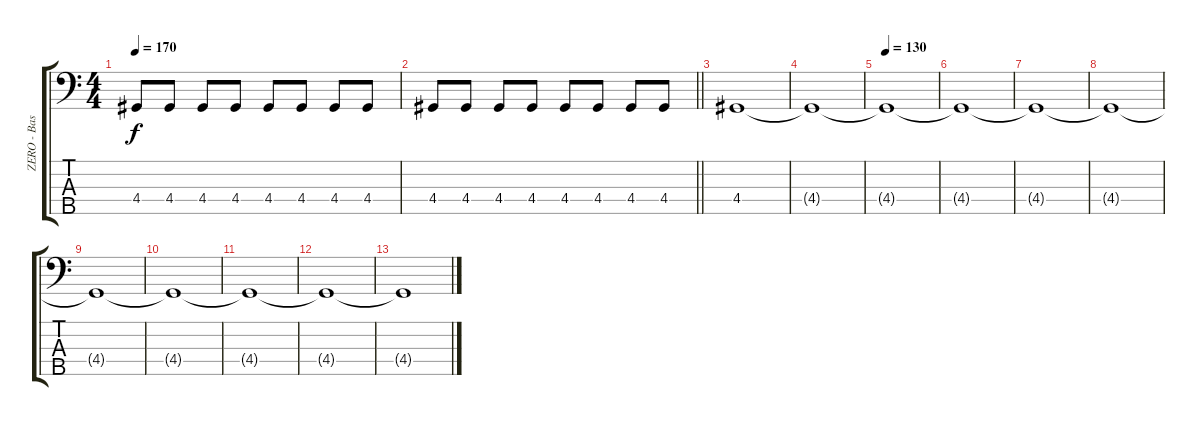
\track ("ZERO - Bass" "ZERO - Bas") {instrument electricbassfinger}
\staff {score tabs}
\tuning (G2 D2 A1 E1 B0) {hide}
\ts (4 4)
\tempo 170
\clef f4
\ks c
4.4.8{dy f} 4.4.8 4.4.8 4.4.8 4.4.8 4.4.8 4.4.8 4.4.8 |
\barLineRight lightlight
4.4.8 4.4.8 4.4.8 4.4.8 4.4.8 4.4.8 4.4.8 4.4.8 |
\section ("" "")
4.4.1 |
4.4{t}.1 |
\tempo 130
4.4{t}.1 |
4.4{t}.1 |
4.4{t}.1 |
4.4{t}.1 |
4.4{t}.1 |
4.4{t}.1 |
4.4{t}.1 |
4.4{t}.1 |
4.4{t}.1
